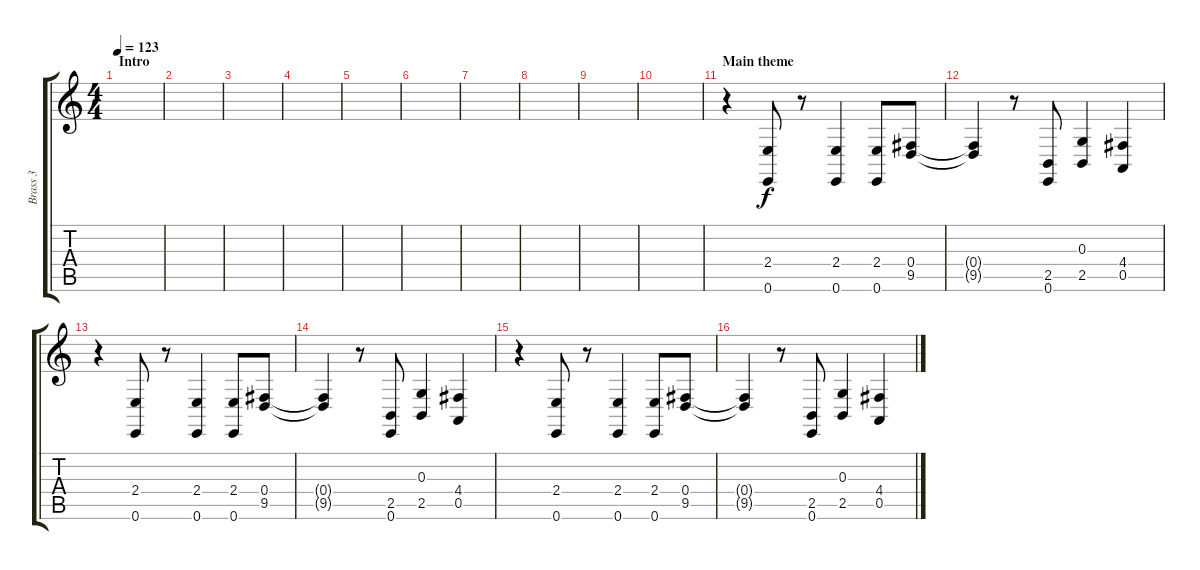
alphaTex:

\track ("Brass 3" "Brass 3") {instrument trombone}
\staff {score tabs}
\tuning (E4 B3 G3 D3 A2 E2) {hide}
\ts (4 4)
\section ("" "Intro")
\tempo 123
\clef g2
\ks c
|
|
|
|
|
|
|
|
|
|
\section ("" "Main theme")
r.4 (2.4 0.6).8 r.8 (2.4 0.6).4 (2.4 0.6).8 (0.4 9.5).8 |
(0.4{t} 9.5{t}).4 r.8 (2.5 0.6).8 (0.3 2.5).4 (4.4 0.5).4 |
r.4 (2.4 0.6).8 r.8 (2.4 0.6).4 (2.4 0.6).8 (0.4 9.5).8 |
(0.4{t} 9.5{t}).4 r.8 (2.5 0.6).8 (0.3 2.5).4 (4.4 0.5).4 |
r.4 (2.4 0.6).8 r.8 (2.4 0.6).4 (2.4 0.6).8 (0.4 9.5).8 |
(0.4{t} 9.5{t}).4 r.8 (2.5 0.6).8 (0.3 2.5).4 (4.4 0.5).4
